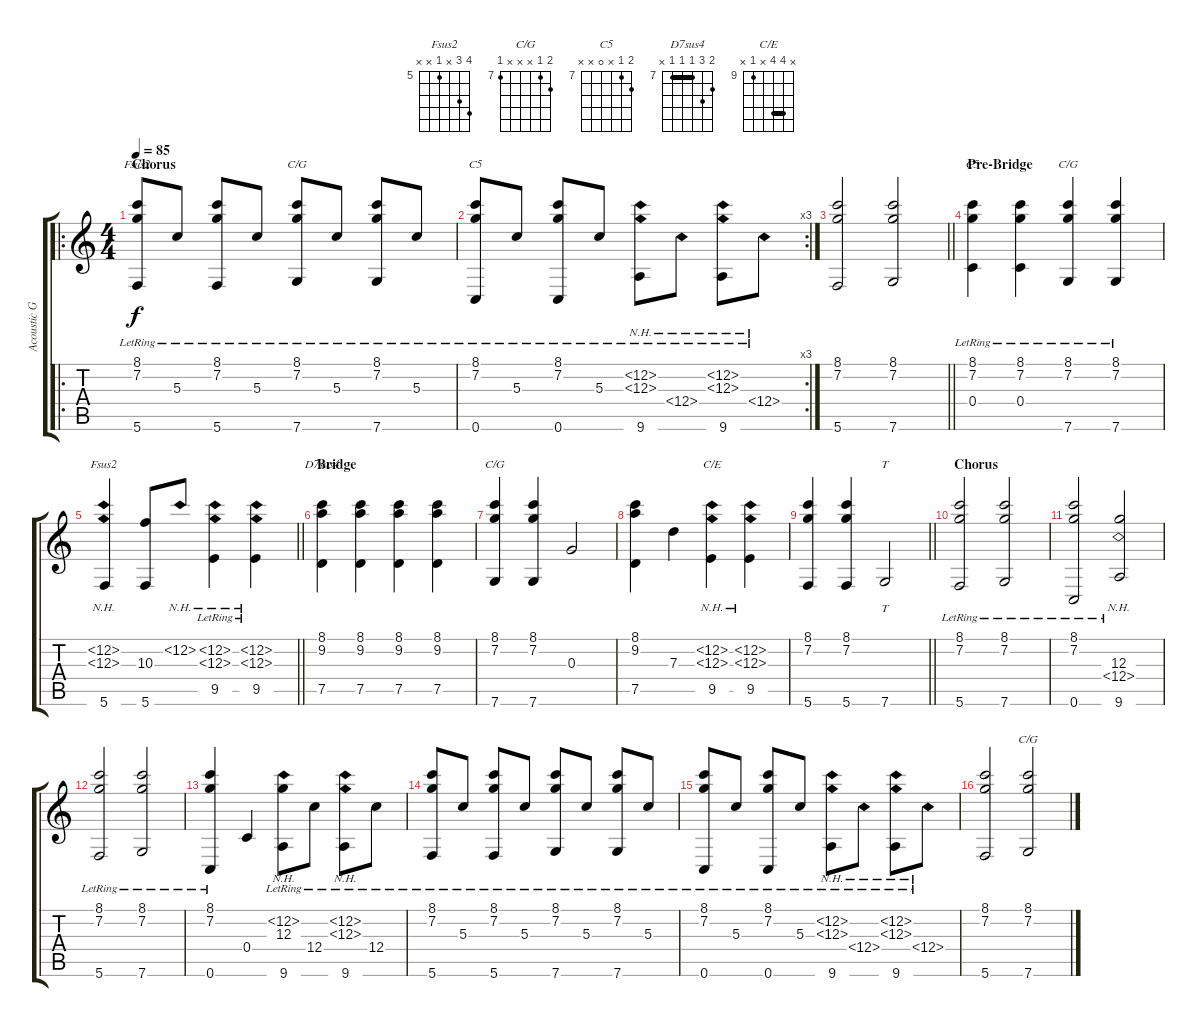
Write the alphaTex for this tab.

\track ("Acoustic Guitar" "Acoustic G") {instrument acousticguitarsteel}
\staff {score tabs}
\tuning (E4 C4 G3 C3 G2 C2) {hide}
\chord ("Fsus2" 8 7 5 5 5 5) {firstfret 5 barre 5}
\chord ("C/G" 8 7 5 x x 7) {firstfret 5}
\chord ("C5" 8 7 0 0 0 0) {firstfret 5}
\chord ("C5" 8 7 x 0 x x) {firstfret 7}
\chord ("C/G" 8 7 x 7 x x) {firstfret 7}
\chord ("Fsus2" 8 7 x 5 x x) {firstfret 5}
\chord ("D7sus4" 8 9 7 7 7 x) {firstfret 7 barre 7}
\chord ("C/G" 8 7 x x x 7) {firstfret 7 barre 7}
\chord ("C/E" x 12 12 x 9 x) {firstfret 9 barre 12}
\chord ("C/G" 8 7 x x x 7) {firstfret 7}
\ro
\ts (4 4)
\section ("" "Chorus")
\tempo 85
\clef g2
\ks c
(8.1{lr} 7.2{lr} 5.6{lr}).8{ch "Fsus2" dy f} 5.3{lr}.8 (8.1{lr} 7.2{lr} 5.6{lr}).8 5.3{lr}.8 (8.1{lr} 7.2{lr} 7.6{lr}).8{ch "C/G"} 5.3{lr}.8 (8.1{lr} 7.2{lr} 7.6{lr}).8 5.3{lr}.8 |
\rc 3
(8.1{lr} 7.2{lr} 0.6{lr}).8{ch "C5"} 5.3{lr}.8 (8.1{lr} 7.2{lr} 0.6{lr}).8 5.3{lr}.8 (12.2{nh lr} 12.3{nh lr} 9.6{lr}).8 12.4{nh lr}.8 (12.2{nh lr} 12.3{nh lr} 9.6{lr}).8 12.4{nh lr}.8 |
\barLineRight lightlight
(8.1 7.2 5.6).2 (8.1 7.2 7.6).2 |
\section ("" "Pre-Bridge")
(8.1{lr} 7.2{lr} 0.4).4{ch "C5"} (8.1{lr} 7.2{lr} 0.4).4 (8.1{lr} 7.2{lr} 7.6).4{ch "C/G"} (8.1{lr} 7.2{lr} 7.6).4 |
\barLineRight lightlight
(12.2{nh} 12.3{nh} 5.6).4{ch "Fsus2"} (10.3 5.6).8 12.2{nh}.8 (12.2{nh lr} 12.3{nh lr} 9.5).4 (12.2{nh lr} 12.3{nh lr} 9.5).4 |
\section ("" "Bridge")
(8.1 9.2 7.5).4{ch "D7sus4"} (8.1 9.2 7.5).4 (8.1 9.2 7.5).4 (8.1 9.2 7.5).4 |
(8.1 7.2 7.6).4{ch "C/G"} (8.1 7.2 7.6).4 0.3.2 |
(8.1 9.2 7.5).4 7.3.4 (12.2{nh} 12.3{nh} 9.5).4{ch "C/E"} (12.2{nh} 12.3{nh} 9.5).4 |
\barLineRight lightlight
(8.1 7.2 5.6).4 (8.1 7.2 5.6).4 7.6.2{tt} |
\section ("" "Chorus")
(8.1{lr} 7.2{lr} 5.6{lr}).2 (8.1{lr} 7.2{lr} 7.6{lr}).2 |
(8.1{lr} 7.2{lr} 0.6{lr}).2 (12.3 12.4{nh} 9.6{lr}).2 |
(8.1{lr} 7.2{lr} 5.6{lr}).2 (8.1{lr} 7.2{lr} 7.6{lr}).2 |
(8.1{lr} 7.2{lr} 0.6{lr}).4 0.4.4 (12.2{nh lr} 12.3{lr} 9.6{lr}).8 12.4{lr}.8 (12.2{nh lr} 12.3{nh lr} 9.6{lr}).8 12.4{lr}.8 |
(8.1{lr} 7.2{lr} 5.6{lr}).8 5.3{lr}.8 (8.1{lr} 7.2{lr} 5.6{lr}).8 5.3{lr}.8 (8.1{lr} 7.2{lr} 7.6{lr}).8 5.3{lr}.8 (8.1{lr} 7.2{lr} 7.6{lr}).8 5.3{lr}.8 |
(8.1{lr} 7.2{lr} 0.6{lr}).8 5.3{lr}.8 (8.1{lr} 7.2{lr} 0.6{lr}).8 5.3{lr}.8 (12.2{nh lr} 12.3{nh lr} 9.6{lr}).8 12.4{nh lr}.8 (12.2{nh lr} 12.3{nh lr} 9.6{lr}).8 12.4{nh lr}.8 |
(8.1 7.2 5.6).2 (8.1 7.2 7.6).2{ch "C/G"}
